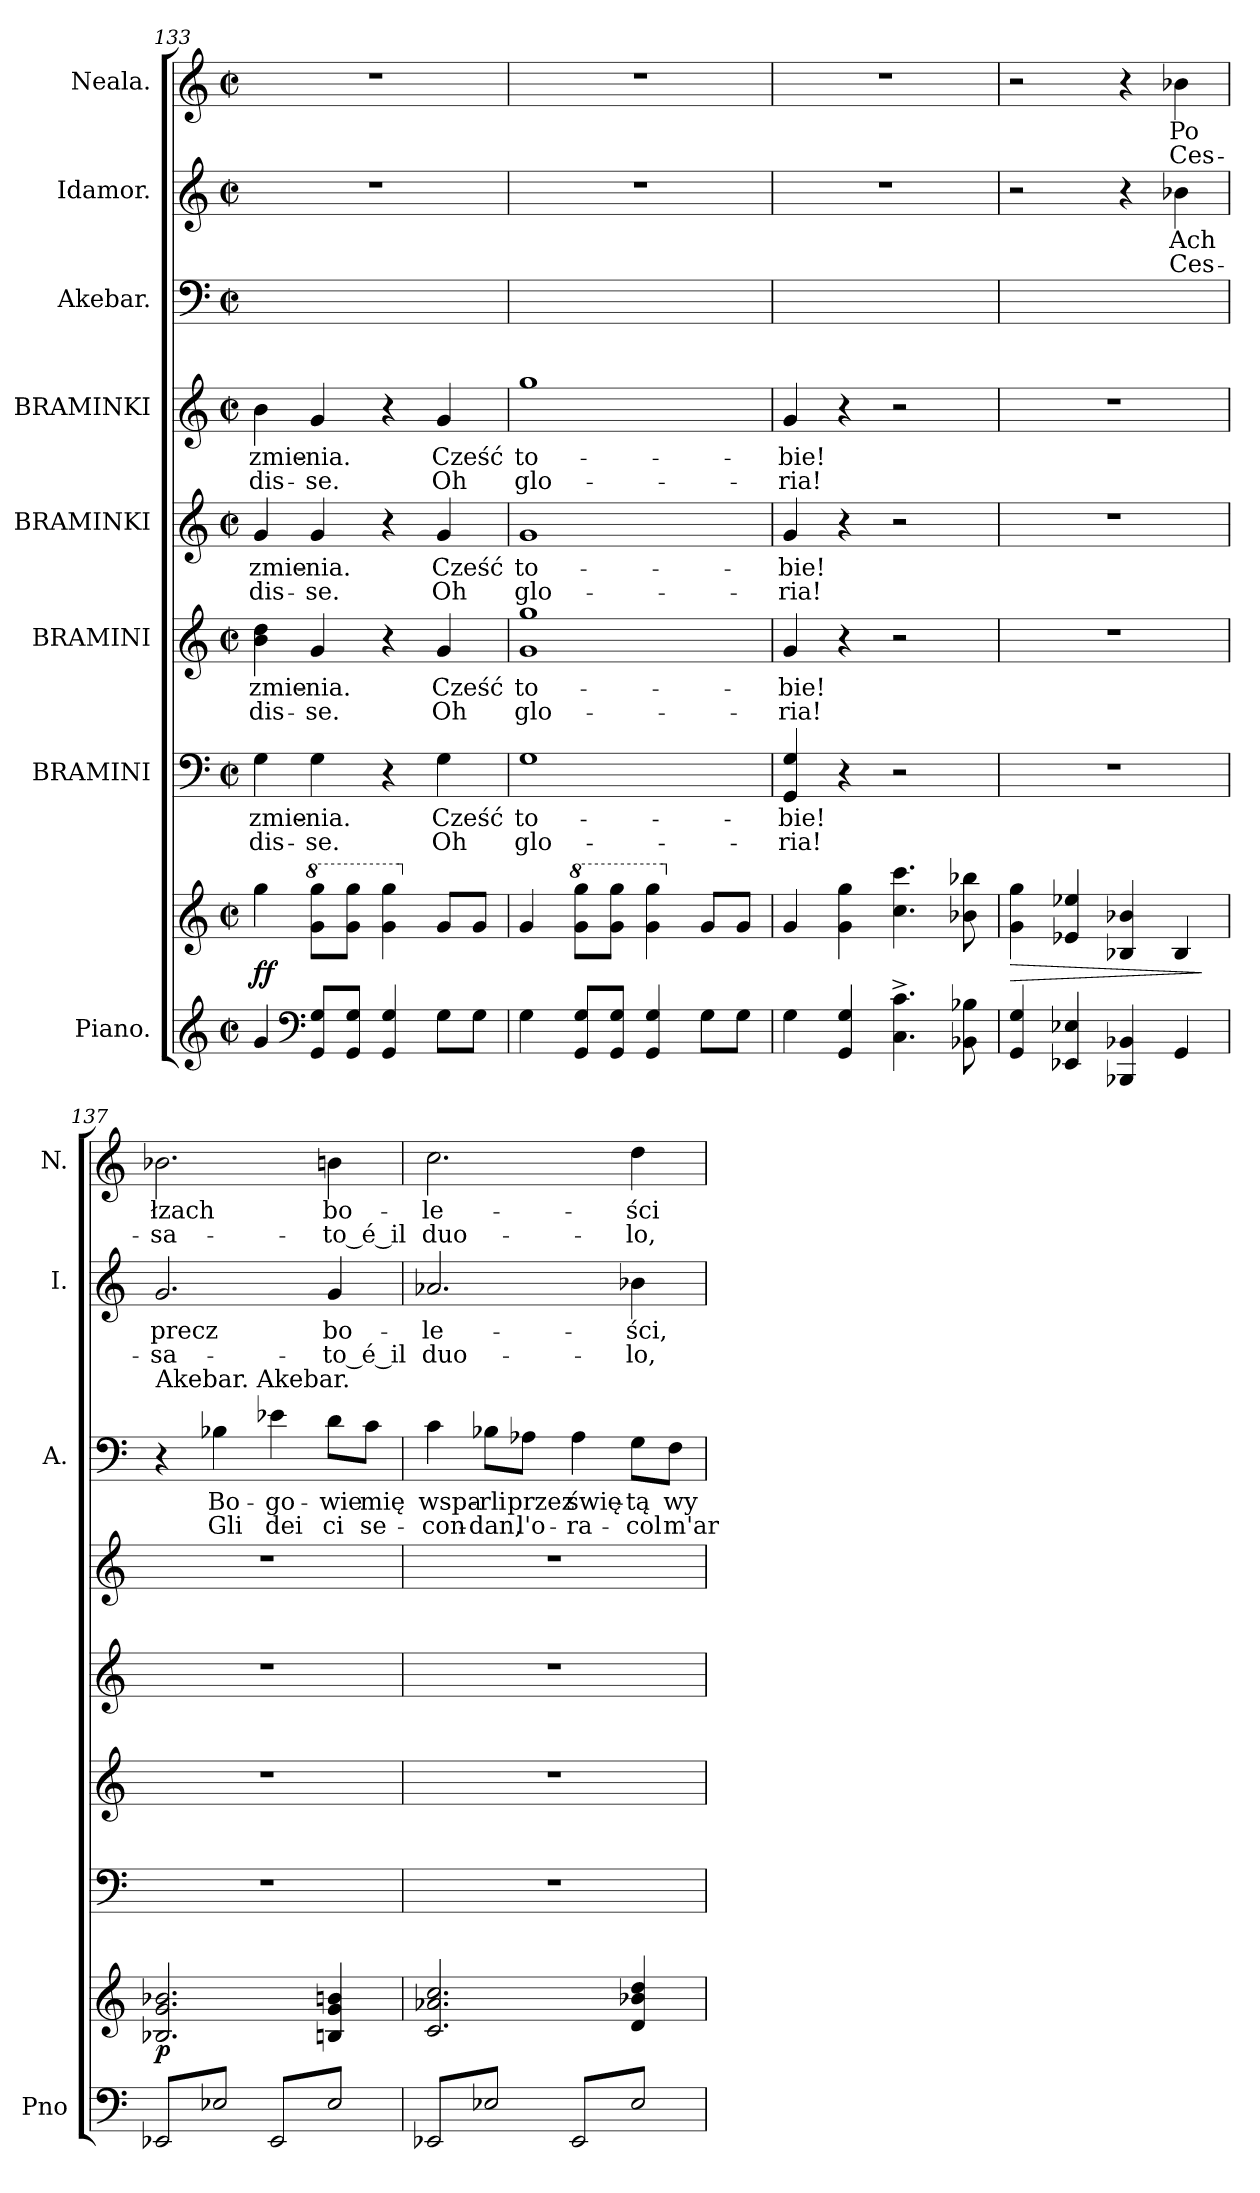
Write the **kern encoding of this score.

**kern	**kern	**dynam	**kern	**text	**text	**kern	**text	**text	**kern	**text	**text	**kern	**text	**text	**kern	**text	**text	**kern	**text	**text	**kern	**text	**text
*part8	*part8	*part8	*part7	*part7	*part7	*part6	*part6	*part6	*part5	*part5	*part5	*part4	*part4	*part4	*part3	*part3	*part3	*part2	*part2	*part2	*part1	*part1	*part1
*staff9	*staff8	*staff8/9	*staff7	*staff7	*staff7	*staff6	*staff6	*staff6	*staff5	*staff5	*staff5	*staff4	*staff4	*staff4	*staff3	*staff3	*staff3	*staff2	*staff2	*staff2	*staff1	*staff1	*staff1
*I"Piano.	*	*	*I"BRAMINI	*	*	*I"BRAMINI	*	*	*I"BRAMINKI	*	*	*I"BRAMINKI	*	*	*I"Akebar.	*	*	*I"Idamor.	*	*	*I"Neala.	*	*
*I'Pno	*	*	*	*	*	*	*	*	*	*	*	*	*	*	*I'A.	*	*	*I'I.	*	*	*I'N.	*	*
*clefG2	*clefG2	*	*clefF4	*	*	*clefG2	*	*	*clefG2	*	*	*clefG2	*	*	*clefF4	*	*	*clefG2	*	*	*clefG2	*	*
*	*	*	*	*	*	*ITrd8c12	*	*	*	*	*	*	*	*	*	*	*	*ITrd8c12	*	*	*	*	*
*k[]	*k[]	*	*k[]	*	*	*k[]	*	*	*k[]	*	*	*k[]	*	*	*k[]	*	*	*k[]	*	*	*k[]	*	*
*a:	*a:	*	*a:	*	*	*a:	*	*	*a:	*	*	*a:	*	*	*a:	*	*	*a:	*	*	*a:	*	*
*M2/2	*M2/2	*	*M2/2	*	*	*M2/2	*	*	*M2/2	*	*	*M2/2	*	*	*M2/2	*	*	*M2/2	*	*	*M2/2	*	*
*met(c|)	*met(c|)	*	*met(c|)	*	*	*met(c|)	*	*	*met(c|)	*	*	*met(c|)	*	*	*met(c|)	*	*	*met(c|)	*	*	*met(c|)	*	*
=133	=133	=133	=133	=133	=133	=133	=133	=133	=133	=133	=133	=133	=133	=133	=133	=133	=133	=133	=133	=133	=133	=133	=133
4g/	4gg\	ff	4G\	zmie-	-dis-	4B\ 4d\	zmie-	-dis-	4g/	zmie-	-dis-	4b\	zmie-	-dis-	1ryy	.	.	1r	.	.	1r	.	.
*clefF4	*	*	*	*	*	*	*	*	*	*	*	*	*	*	*	*	*	*	*	*	*	*	*
*	*8va	*	*	*	*	*	*	*	*	*	*	*	*	*	*	*	*	*	*	*	*	*	*
8GG/ 8G/L	8gg\ 8ggg\L	.	4G\	-nia.	-se.	4G/	-nia.	-se.	4g/	-nia.	-se.	4g/	-nia.	-se.	.	.	.	.	.	.	.	.	.
8GG/ 8G/J	8gg\ 8ggg\J	.	.	.	.	.	.	.	.	.	.	.	.	.	.	.	.	.	.	.	.	.	.
4GG/ 4G/	4gg\ 4ggg\	.	4r	.	.	4r	.	.	4r	.	.	4r	.	.	.	.	.	.	.	.	.	.	.
*	*X8va	*	*	*	*	*	*	*	*	*	*	*	*	*	*	*	*	*	*	*	*	*	*
8G\L	8g/L	.	4G\	Cześć	Oh	4G/	Cześć	Oh	4g/	Cześć	Oh	4g/	Cześć	Oh	.	.	.	.	.	.	.	.	.
8G\J	8g/J	.	.	.	.	.	.	.	.	.	.	.	.	.	.	.	.	.	.	.	.	.	.
=134	=134	=134	=134	=134	=134	=134	=134	=134	=134	=134	=134	=134	=134	=134	=134	=134	=134	=134	=134	=134	=134	=134	=134
4G\	4g/	.	1G	to-	glo-	1G 1g	to-	glo-	1g	to-	glo-	1gg	to-	glo-	1ryy	.	.	1r	.	.	1r	.	.
*	*8va	*	*	*	*	*	*	*	*	*	*	*	*	*	*	*	*	*	*	*	*	*	*
8GG/ 8G/L	8gg\ 8ggg\L	.	.	.	.	.	.	.	.	.	.	.	.	.	.	.	.	.	.	.	.	.	.
8GG/ 8G/J	8gg\ 8ggg\J	.	.	.	.	.	.	.	.	.	.	.	.	.	.	.	.	.	.	.	.	.	.
4GG/ 4G/	4gg\ 4ggg\	.	.	.	.	.	.	.	.	.	.	.	.	.	.	.	.	.	.	.	.	.	.
*	*X8va	*	*	*	*	*	*	*	*	*	*	*	*	*	*	*	*	*	*	*	*	*	*
8G\L	8g/L	.	.	.	.	.	.	.	.	.	.	.	.	.	.	.	.	.	.	.	.	.	.
8G\J	8g/J	.	.	.	.	.	.	.	.	.	.	.	.	.	.	.	.	.	.	.	.	.	.
=135	=135	=135	=135	=135	=135	=135	=135	=135	=135	=135	=135	=135	=135	=135	=135	=135	=135	=135	=135	=135	=135	=135	=135
4G\	4g/	.	4GG/ 4G/	-bie!	-ria!	4G/	-bie!	-ria!	4g/	-bie!	-ria!	4g/	-bie!	-ria!	1ryy	.	.	1r	.	.	1r	.	.
4GG/ 4G/	4g\ 4gg\	.	4r	.	.	4r	.	.	4r	.	.	4r	.	.	.	.	.	.	.	.	.	.	.
4.C^\ 4.c^\	4.cc\ 4.ccc\	.	2r	.	.	2r	.	.	2r	.	.	2r	.	.	.	.	.	.	.	.	.	.	.
8BB-X\ 8B-X\	8b-X\ 8bb-X\	.	.	.	.	.	.	.	.	.	.	.	.	.	.	.	.	.	.	.	.	.	.
=136	=136	=136	=136	=136	=136	=136	=136	=136	=136	=136	=136	=136	=136	=136	=136	=136	=136	=136	=136	=136	=136	=136	=136
!	!	!LO:HP:b	!	!	!	!	!	!	!	!	!	!	!	!	!	!	!	!	!	!	!	!	!
4GG/ 4G/	4g\ 4gg\	>	1r	.	.	1r	.	.	1r	.	.	1r	.	.	1ryy	.	.	2r	.	.	2r	.	.
4EE-X/ 4E-X/	4e-X/ 4ee-X/	.	.	.	.	.	.	.	.	.	.	.	.	.	.	.	.	.	.	.	.	.	.
4BBB-X/ 4BB-X/	4B-X/ 4b-X/	.	.	.	.	.	.	.	.	.	.	.	.	.	.	.	.	4r	.	.	4r	.	.
4GG/	4B-/	.	.	.	.	.	.	.	.	.	.	.	.	.	.	.	.	4B-X\	Ach	Ces-	4b-X\	Po	Ces-
.	.	]	.	.	.	.	.	.	.	.	.	.	.	.	.	.	.	.	.	.	.	.	.
=137	=137	=137	=137	=137	=137	=137	=137	=137	=137	=137	=137	=137	=137	=137	=137	=137	=137	=137	=137	=137	=137	=137	=137
!	!	!	!	!	!	!	!	!	!	!	!	!	!	!	!LO:TX:a:t=Akebar. Akebar.	!	!	!	!	!	!	!	!
*tremolo	*	*	*	*	*	*	*	*	*	*	*	*	*	*	*	*	*	*	*	*	*	*	*
8EE-X/L	2.B-X/ 2.g/ 2.b-X/	p	1r	.	.	1r	.	.	1r	.	.	1r	.	.	4r	.	.	2.G/	precz	-sa-	2.b-X\	łzach	-sa-
8E-X/	.	.	.	.	.	.	.	.	.	.	.	.	.	.	.	.	.	.	.	.	.	.	.
8EE-X/	.	.	.	.	.	.	.	.	.	.	.	.	.	.	4B-X\	Bo-	Gli	.	.	.	.	.	.
8E-X/J	.	.	.	.	.	.	.	.	.	.	.	.	.	.	.	.	.	.	.	.	.	.	.
8EE-/L	.	.	.	.	.	.	.	.	.	.	.	.	.	.	4e-X\	-go-	dei	.	.	.	.	.	.
8E-/	.	.	.	.	.	.	.	.	.	.	.	.	.	.	.	.	.	.	.	.	.	.	.
8EE-/	4Bn/ 4g/ 4bn/	.	.	.	.	.	.	.	.	.	.	.	.	.	8d\L	-wie	ci	4G/	bo-	-to_é_il	4bn\	bo-	-to_é_il
8E-/J	.	.	.	.	.	.	.	.	.	.	.	.	.	.	8c\J	mię	se-	.	.	.	.	.	.
=138	=138	=138	=138	=138	=138	=138	=138	=138	=138	=138	=138	=138	=138	=138	=138	=138	=138	=138	=138	=138	=138	=138	=138
8EE-X/L	2.c/ 2.a-X/ 2.cc/	.	1r	.	.	1r	.	.	1r	.	.	1r	.	.	4c\	wspa-	-con-	2.A-X/	-le-	duo-	2.cc\	-le-	duo-
8E-X/	.	.	.	.	.	.	.	.	.	.	.	.	.	.	.	.	.	.	.	.	.	.	.
8EE-X/	.	.	.	.	.	.	.	.	.	.	.	.	.	.	8B-X\L	-rli	-dan,	.	.	.	.	.	.
8E-X/J	.	.	.	.	.	.	.	.	.	.	.	.	.	.	8A-X\J	przez	l'o-	.	.	.	.	.	.
8EE-/L	.	.	.	.	.	.	.	.	.	.	.	.	.	.	4A-\	świę-	-ra-	.	.	.	.	.	.
8E-/	.	.	.	.	.	.	.	.	.	.	.	.	.	.	.	.	.	.	.	.	.	.	.
8EE-/	4d/ 4b-X/ 4dd/	.	.	.	.	.	.	.	.	.	.	.	.	.	8G\L	-tą	-col	4B-X\	-ści,	-lo,	4dd\	-ści	-lo,
8E-/J	.	.	.	.	.	.	.	.	.	.	.	.	.	.	8F\J	wy-	m'ar-	.	.	.	.	.	.
*Xtremolo	*	*	*	*	*	*	*	*	*	*	*	*	*	*	*	*	*	*	*	*	*	*	*
.	.	.	.	.	.	.	.	.	.	.	.	.	.	.	.	.	.	.	.	.	.	.	.
.	.	.	.	.	.	.	.	.	.	.	.	.	.	.	.	.	.	.	.	.	.	.	.
=	=	=	=	=	=	=	=	=	=	=	=	=	=	=	=	=	=	=	=	=	=	=	=
*-	*-	*-	*-	*-	*-	*-	*-	*-	*-	*-	*-	*-	*-	*-	*-	*-	*-	*-	*-	*-	*-	*-	*-
